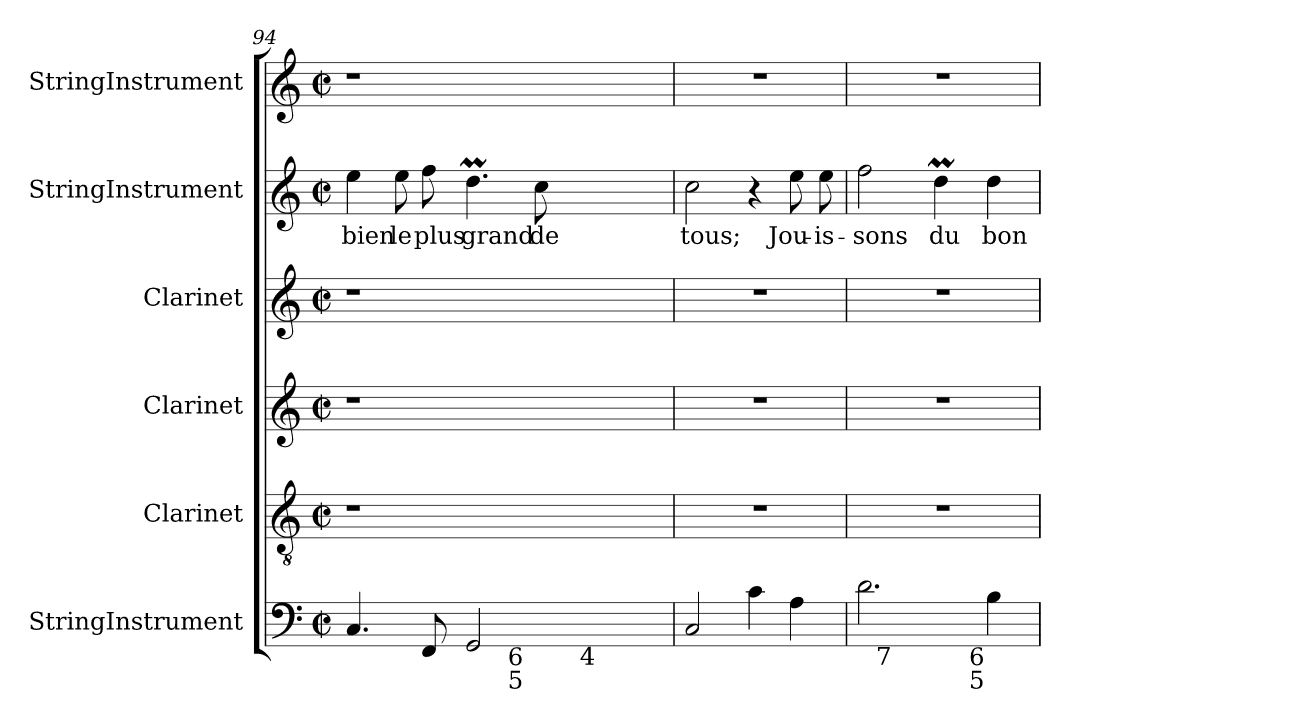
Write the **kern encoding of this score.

**kern	**kern	**kern	**kern	**kern	**text	**kern
*part6	*part5	*part4	*part3	*part2	*part2	*part1
*staff6	*staff5	*staff4	*staff3	*staff2	*staff2	*staff1
*I"StringInstrument	*I"Clarinet	*I"Clarinet	*I"Clarinet	*I"StringInstrument	*	*I"StringInstrument
*I'Str	*I'Cl	*I'Cl	*I'Cl	*I'Str	*	*I'Str
*clefF4	*clefGv2	*clefG2	*clefG2	*clefG2	*	*clefG2
*	*ITrd1c2	*ITrd1c2	*ITrd1c2	*	*	*
*k[]	*k[b-e-]	*k[b-e-]	*k[b-e-]	*k[]	*	*k[]
*C:	*B-:	*B-:	*B-:	*C:	*	*C:
*M2/2	*M2/2	*M2/2	*M2/2	*M2/2	*	*M2/2
*met(c|)	*met(c|)	*met(c|)	*met(c|)	*met(c|)	*	*met(c|)
=94	=94	=94	=94	=94	=94	=94
*^	*	*	*	*	*	*
*	*^	*	*	*	*	*	*
4.C/	2.ryy	1ryy	1r	1r	1r	4ee\	bien	1r
.	.	.	.	.	.	8ee\	le	.
8FF/	.	.	.	.	.	8ff\	plus	.
2GG/	.	.	.	.	.	4.ddM\	grand	.
!	!LO:TX:b:t=6\n5	!	!	!	!	!	!	!
.	2ryy	.	.	.	.	.	.	.
.	.	.	.	.	.	8cc\	de	.
2ryy	.	16ryy	2ryy	2ryy	2ryy	2ryy	.	2ryy
!	!	!LO:TX:b:t=4	!	!	!	!	!	!
.	.	2ryy	.	.	.	.	.	.
.	4ryy	.	.	.	.	.	.	.
16ryy	16ryy	.	16ryy	16ryy	16ryy	16ryy	.	16ryy
!	!	!LO:TX:b:t=3	!	!	!	!	!	!
*v	*v	*v	*	*	*	*	*	*
=95	=95	=95	=95	=95	=95	=95
2C/	1r	1r	1r	2cc\	tous;	1r
4c\	.	.	.	4r	.	.
4A\	.	.	.	8ee\	Jou-	.
.	.	.	.	8ee\	-is-	.
=96	=96	=96	=96	=96	=96	=96
*^	*	*	*	*	*	*
*	*^	*	*	*	*	*	*
2.d\	16ryy	2ryy	1r	1r	1r	2ff\	-sons	1r
!	!LO:TX:b:t=7	!	!	!	!	!	!	!
.	2...ryy	.	.	.	.	.	.	.
.	.	8.ryy	.	.	.	4ddM\	du	.
!	!	!LO:TX:b:t=6\n5	!	!	!	!	!	!
.	.	4ryy	.	.	.	.	.	.
4B\	.	.	.	.	.	4dd\	bon-	.
.	.	16ryy	.	.	.	.	.	.
*v	*v	*v	*	*	*	*	*	*
=	=	=	=	=	=	=
*-	*-	*-	*-	*-	*-	*-
